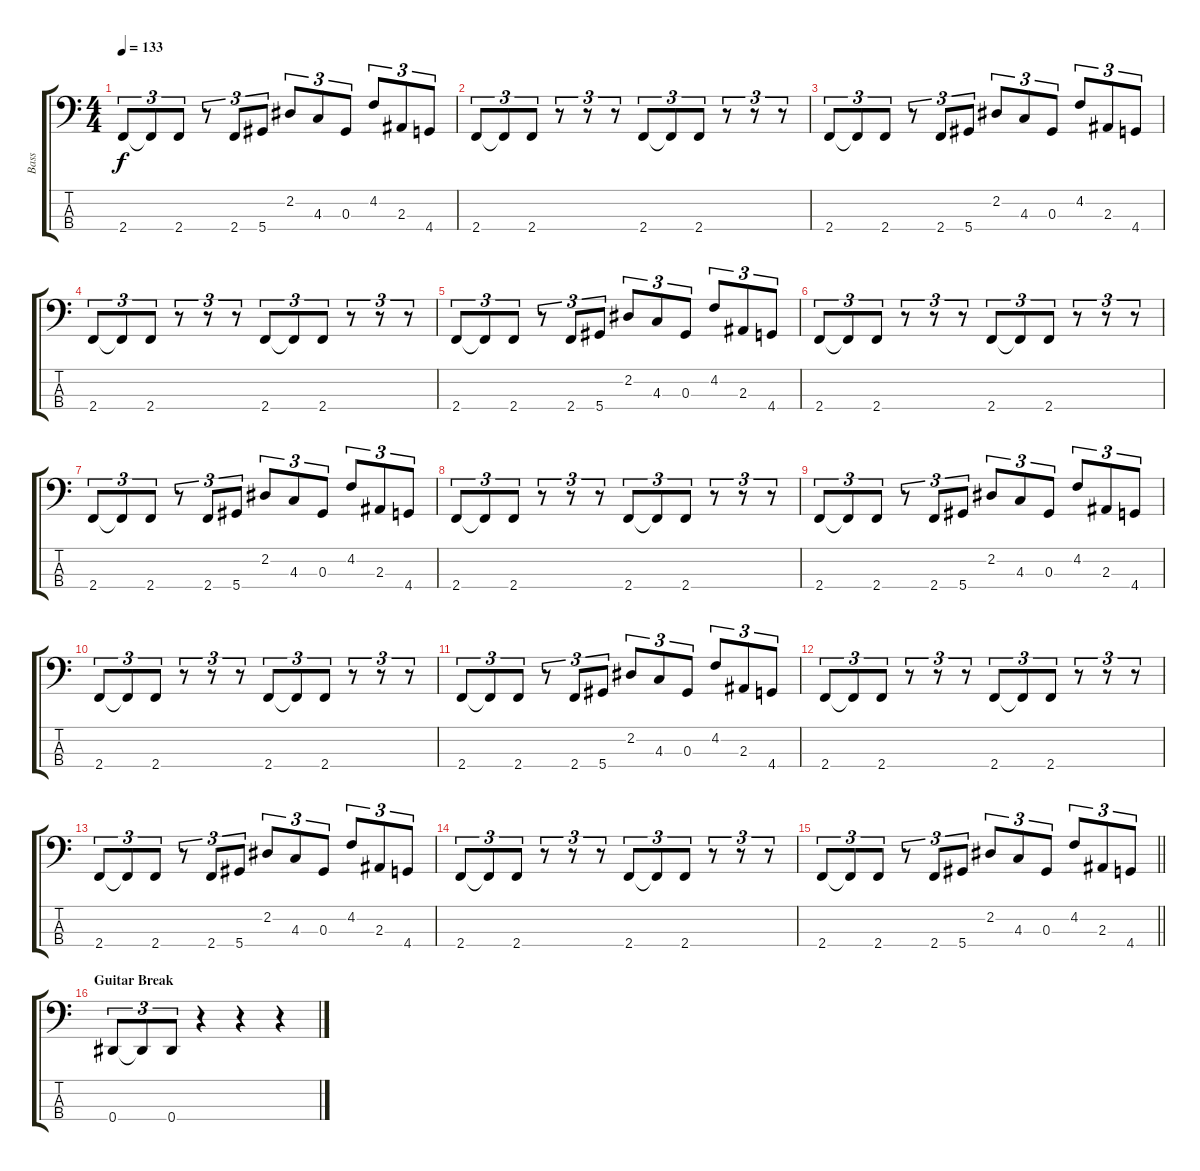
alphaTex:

\track ("Bass" "Bass") {instrument electricbasspick}
\staff {score tabs}
\tuning (Gb2 Db2 Ab1 Eb1) {hide}
\ts (4 4)
\tempo 133
\clef f4
\ks c
2.4.8{tu (3 2) dy f} 2.4{t}.8{tu (3 2)} 2.4.8{tu (3 2)} r.8{tu (3 2)} 2.4.8{tu (3 2)} 5.4.8{tu (3 2)} 2.2.8{tu (3 2)} 4.3.8{tu (3 2)} 0.3.8{tu (3 2)} 4.2.8{tu (3 2)} 2.3.8{tu (3 2)} 4.4.8{tu (3 2)} |
2.4.8{tu (3 2)} 2.4{t}.8{tu (3 2)} 2.4.8{tu (3 2)} r.8{tu (3 2)} r.8{tu (3 2)} r.8{tu (3 2)} 2.4.8{tu (3 2)} 2.4{t}.8{tu (3 2)} 2.4.8{tu (3 2)} r.8{tu (3 2)} r.8{tu (3 2)} r.8{tu (3 2)} |
2.4.8{tu (3 2)} 2.4{t}.8{tu (3 2)} 2.4.8{tu (3 2)} r.8{tu (3 2)} 2.4.8{tu (3 2)} 5.4.8{tu (3 2)} 2.2.8{tu (3 2)} 4.3.8{tu (3 2)} 0.3.8{tu (3 2)} 4.2.8{tu (3 2)} 2.3.8{tu (3 2)} 4.4.8{tu (3 2)} |
2.4.8{tu (3 2)} 2.4{t}.8{tu (3 2)} 2.4.8{tu (3 2)} r.8{tu (3 2)} r.8{tu (3 2)} r.8{tu (3 2)} 2.4.8{tu (3 2)} 2.4{t}.8{tu (3 2)} 2.4.8{tu (3 2)} r.8{tu (3 2)} r.8{tu (3 2)} r.8{tu (3 2)} |
2.4.8{tu (3 2)} 2.4{t}.8{tu (3 2)} 2.4.8{tu (3 2)} r.8{tu (3 2)} 2.4.8{tu (3 2)} 5.4.8{tu (3 2)} 2.2.8{tu (3 2)} 4.3.8{tu (3 2)} 0.3.8{tu (3 2)} 4.2.8{tu (3 2)} 2.3.8{tu (3 2)} 4.4.8{tu (3 2)} |
2.4.8{tu (3 2)} 2.4{t}.8{tu (3 2)} 2.4.8{tu (3 2)} r.8{tu (3 2)} r.8{tu (3 2)} r.8{tu (3 2)} 2.4.8{tu (3 2)} 2.4{t}.8{tu (3 2)} 2.4.8{tu (3 2)} r.8{tu (3 2)} r.8{tu (3 2)} r.8{tu (3 2)} |
2.4.8{tu (3 2)} 2.4{t}.8{tu (3 2)} 2.4.8{tu (3 2)} r.8{tu (3 2)} 2.4.8{tu (3 2)} 5.4.8{tu (3 2)} 2.2.8{tu (3 2)} 4.3.8{tu (3 2)} 0.3.8{tu (3 2)} 4.2.8{tu (3 2)} 2.3.8{tu (3 2)} 4.4.8{tu (3 2)} |
2.4.8{tu (3 2)} 2.4{t}.8{tu (3 2)} 2.4.8{tu (3 2)} r.8{tu (3 2)} r.8{tu (3 2)} r.8{tu (3 2)} 2.4.8{tu (3 2)} 2.4{t}.8{tu (3 2)} 2.4.8{tu (3 2)} r.8{tu (3 2)} r.8{tu (3 2)} r.8{tu (3 2)} |
2.4.8{tu (3 2)} 2.4{t}.8{tu (3 2)} 2.4.8{tu (3 2)} r.8{tu (3 2)} 2.4.8{tu (3 2)} 5.4.8{tu (3 2)} 2.2.8{tu (3 2)} 4.3.8{tu (3 2)} 0.3.8{tu (3 2)} 4.2.8{tu (3 2)} 2.3.8{tu (3 2)} 4.4.8{tu (3 2)} |
2.4.8{tu (3 2)} 2.4{t}.8{tu (3 2)} 2.4.8{tu (3 2)} r.8{tu (3 2)} r.8{tu (3 2)} r.8{tu (3 2)} 2.4.8{tu (3 2)} 2.4{t}.8{tu (3 2)} 2.4.8{tu (3 2)} r.8{tu (3 2)} r.8{tu (3 2)} r.8{tu (3 2)} |
2.4.8{tu (3 2)} 2.4{t}.8{tu (3 2)} 2.4.8{tu (3 2)} r.8{tu (3 2)} 2.4.8{tu (3 2)} 5.4.8{tu (3 2)} 2.2.8{tu (3 2)} 4.3.8{tu (3 2)} 0.3.8{tu (3 2)} 4.2.8{tu (3 2)} 2.3.8{tu (3 2)} 4.4.8{tu (3 2)} |
2.4.8{tu (3 2)} 2.4{t}.8{tu (3 2)} 2.4.8{tu (3 2)} r.8{tu (3 2)} r.8{tu (3 2)} r.8{tu (3 2)} 2.4.8{tu (3 2)} 2.4{t}.8{tu (3 2)} 2.4.8{tu (3 2)} r.8{tu (3 2)} r.8{tu (3 2)} r.8{tu (3 2)} |
2.4.8{tu (3 2)} 2.4{t}.8{tu (3 2)} 2.4.8{tu (3 2)} r.8{tu (3 2)} 2.4.8{tu (3 2)} 5.4.8{tu (3 2)} 2.2.8{tu (3 2)} 4.3.8{tu (3 2)} 0.3.8{tu (3 2)} 4.2.8{tu (3 2)} 2.3.8{tu (3 2)} 4.4.8{tu (3 2)} |
2.4.8{tu (3 2)} 2.4{t}.8{tu (3 2)} 2.4.8{tu (3 2)} r.8{tu (3 2)} r.8{tu (3 2)} r.8{tu (3 2)} 2.4.8{tu (3 2)} 2.4{t}.8{tu (3 2)} 2.4.8{tu (3 2)} r.8{tu (3 2)} r.8{tu (3 2)} r.8{tu (3 2)} |
\barLineRight lightlight
2.4.8{tu (3 2)} 2.4{t}.8{tu (3 2)} 2.4.8{tu (3 2)} r.8{tu (3 2)} 2.4.8{tu (3 2)} 5.4.8{tu (3 2)} 2.2.8{tu (3 2)} 4.3.8{tu (3 2)} 0.3.8{tu (3 2)} 4.2.8{tu (3 2)} 2.3.8{tu (3 2)} 4.4.8{tu (3 2)} |
\section ("" "Guitar Break")
0.4.8{tu (3 2)} 0.4{t}.8{tu (3 2)} 0.4.8{tu (3 2)} r.4 r.4 r.4
